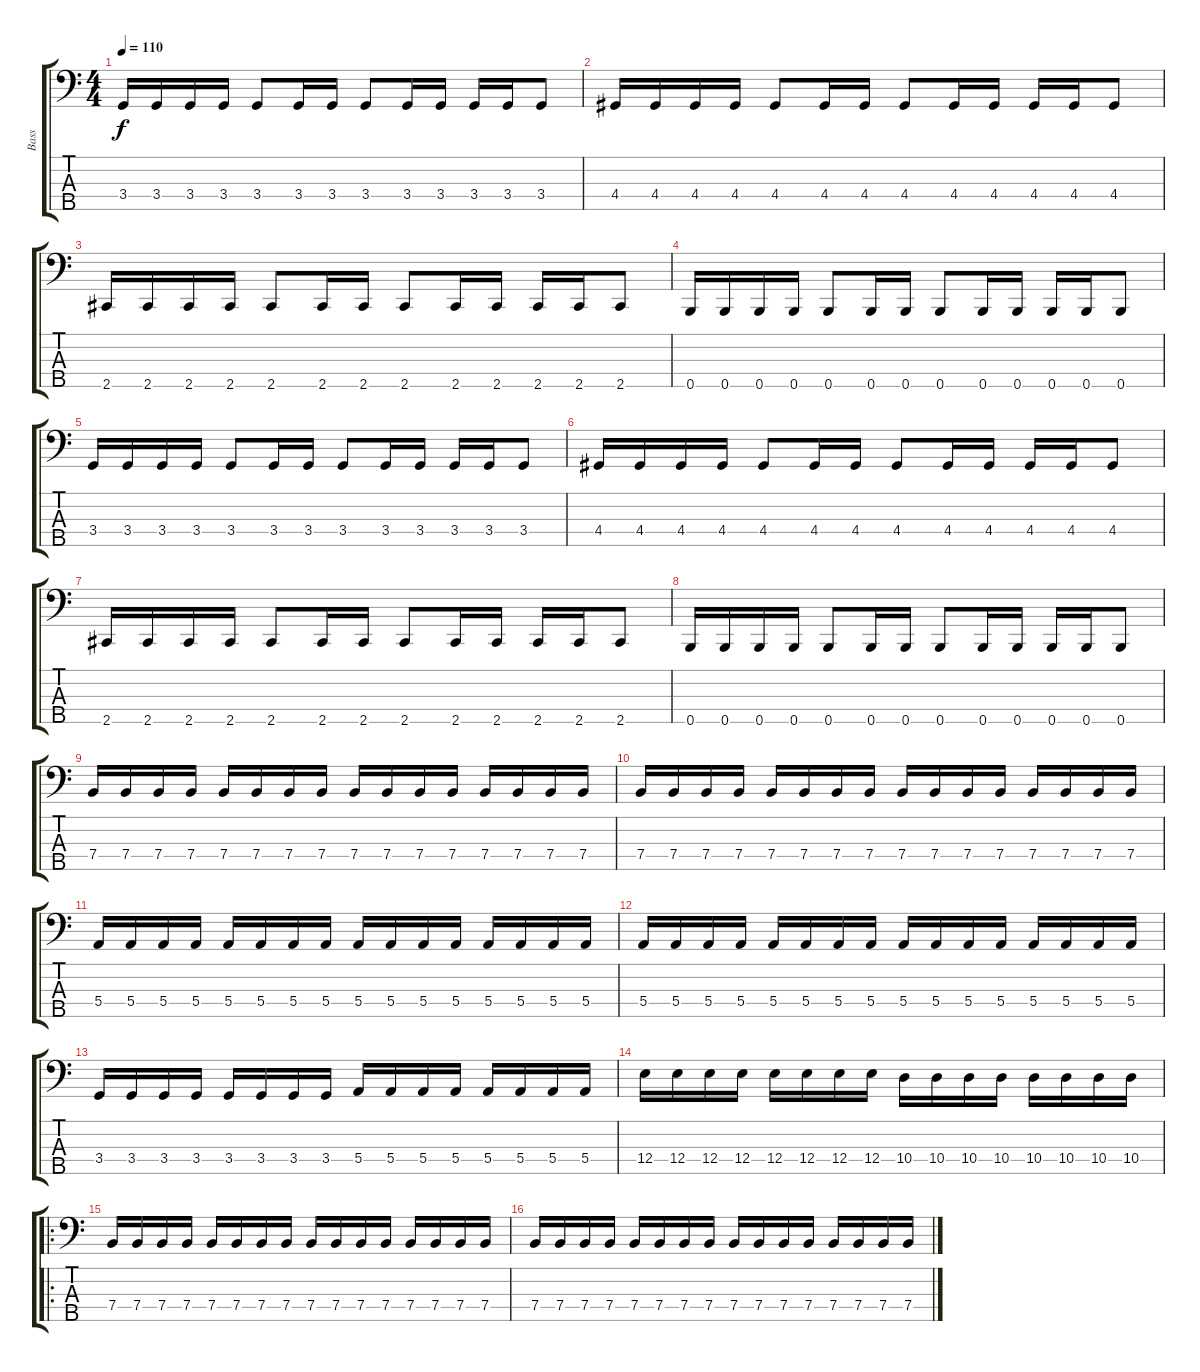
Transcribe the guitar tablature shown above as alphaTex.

\track ("Bass" "Bass") {instrument electricbassfinger}
\staff {score tabs}
\tuning (G2 D2 A1 E1 B0) {hide}
\ts (4 4)
\tempo 110
\clef f4
\ks c
3.4.16{dy f} 3.4.16 3.4.16 3.4.16 3.4.8 3.4.16 3.4.16 3.4.8 3.4.16 3.4.16 3.4.16 3.4.16 3.4.8 |
4.4.16 4.4.16 4.4.16 4.4.16 4.4.8 4.4.16 4.4.16 4.4.8 4.4.16 4.4.16 4.4.16 4.4.16 4.4.8 |
2.5.16 2.5.16 2.5.16 2.5.16 2.5.8 2.5.16 2.5.16 2.5.8 2.5.16 2.5.16 2.5.16 2.5.16 2.5.8 |
0.5.16 0.5.16 0.5.16 0.5.16 0.5.8 0.5.16 0.5.16 0.5.8 0.5.16 0.5.16 0.5.16 0.5.16 0.5.8 |
3.4.16 3.4.16 3.4.16 3.4.16 3.4.8 3.4.16 3.4.16 3.4.8 3.4.16 3.4.16 3.4.16 3.4.16 3.4.8 |
4.4.16 4.4.16 4.4.16 4.4.16 4.4.8 4.4.16 4.4.16 4.4.8 4.4.16 4.4.16 4.4.16 4.4.16 4.4.8 |
2.5.16 2.5.16 2.5.16 2.5.16 2.5.8 2.5.16 2.5.16 2.5.8 2.5.16 2.5.16 2.5.16 2.5.16 2.5.8 |
0.5.16 0.5.16 0.5.16 0.5.16 0.5.8 0.5.16 0.5.16 0.5.8 0.5.16 0.5.16 0.5.16 0.5.16 0.5.8 |
7.4.16 7.4.16 7.4.16 7.4.16 7.4.16 7.4.16 7.4.16 7.4.16 7.4.16 7.4.16 7.4.16 7.4.16 7.4.16 7.4.16 7.4.16 7.4.16 |
7.4.16 7.4.16 7.4.16 7.4.16 7.4.16 7.4.16 7.4.16 7.4.16 7.4.16 7.4.16 7.4.16 7.4.16 7.4.16 7.4.16 7.4.16 7.4.16 |
5.4.16 5.4.16 5.4.16 5.4.16 5.4.16 5.4.16 5.4.16 5.4.16 5.4.16 5.4.16 5.4.16 5.4.16 5.4.16 5.4.16 5.4.16 5.4.16 |
5.4.16 5.4.16 5.4.16 5.4.16 5.4.16 5.4.16 5.4.16 5.4.16 5.4.16 5.4.16 5.4.16 5.4.16 5.4.16 5.4.16 5.4.16 5.4.16 |
3.4.16 3.4.16 3.4.16 3.4.16 3.4.16 3.4.16 3.4.16 3.4.16 5.4.16 5.4.16 5.4.16 5.4.16 5.4.16 5.4.16 5.4.16 5.4.16 |
12.4.16 12.4.16 12.4.16 12.4.16 12.4.16 12.4.16 12.4.16 12.4.16 10.4.16 10.4.16 10.4.16 10.4.16 10.4.16 10.4.16 10.4.16 10.4.16 |
\ro
7.4.16 7.4.16 7.4.16 7.4.16 7.4.16 7.4.16 7.4.16 7.4.16 7.4.16 7.4.16 7.4.16 7.4.16 7.4.16 7.4.16 7.4.16 7.4.16 |
7.4.16 7.4.16 7.4.16 7.4.16 7.4.16 7.4.16 7.4.16 7.4.16 7.4.16 7.4.16 7.4.16 7.4.16 7.4.16 7.4.16 7.4.16 7.4.16
